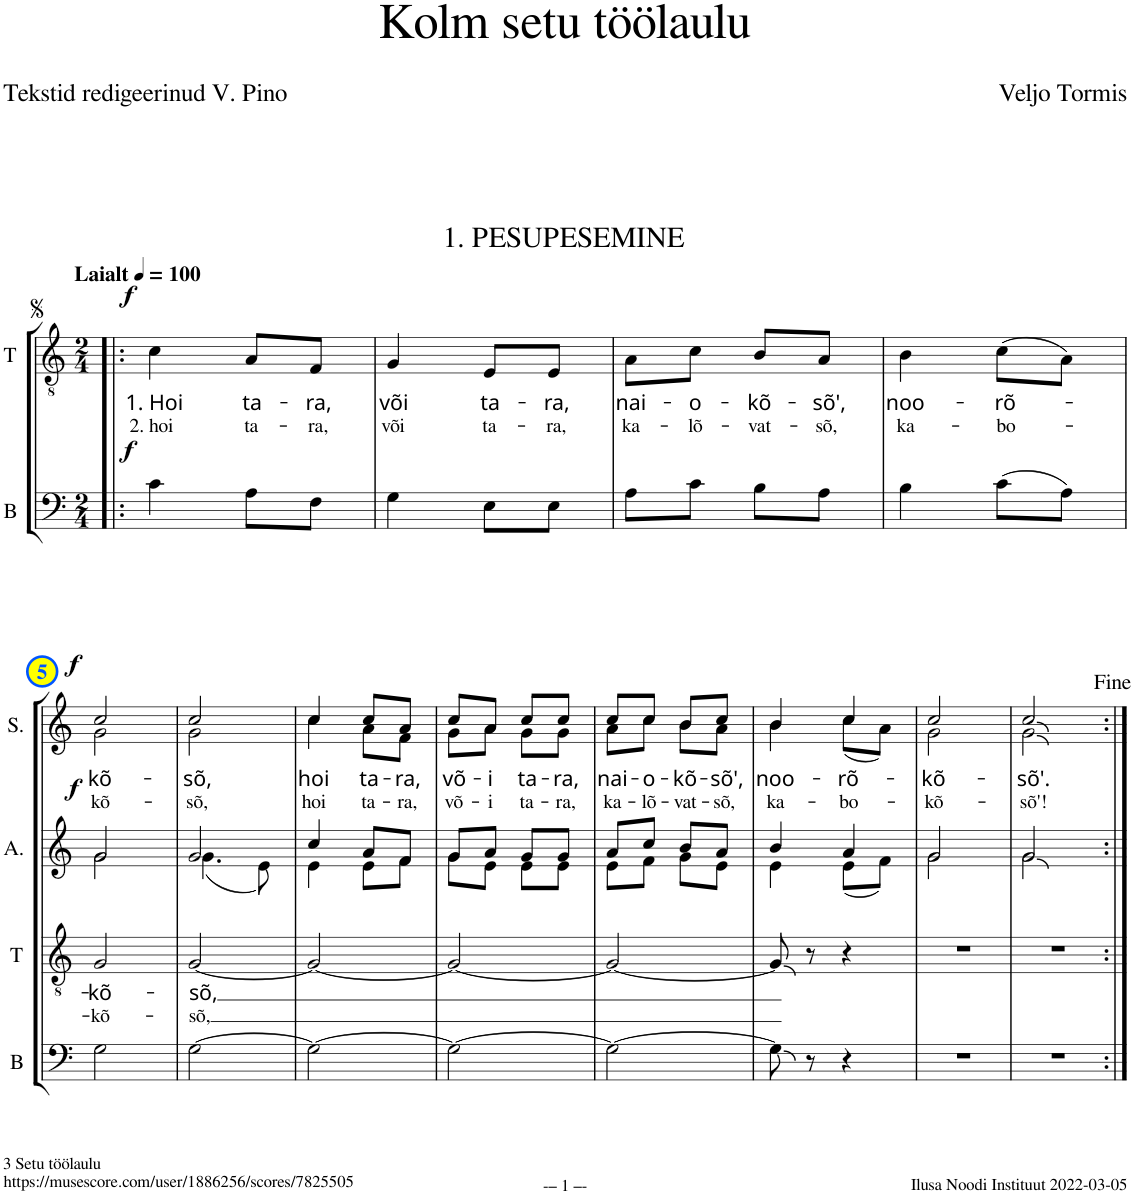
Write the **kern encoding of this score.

**kern	**dynam	**kern	**text	**text	**dynam	**kern	**dynam	**kern	**text	**text	**dynam
*part4	*part4	*part3	*part3	*part3	*part3	*part2	*part2	*part1	*part1	*part1	*part1
*staff4	*staff4	*staff3	*staff3	*staff3	*staff3	*staff2	*staff2	*staff1	*staff1	*staff1	*staff1
*I"B	*	*I"T	*	*	*	*I"Alto	*	*I"Soprano	*	*	*
*I'B	*	*I'T	*	*	*	*I'A.	*	*I'S.	*	*	*
*clefF4	*	*clefGv2	*	*	*	*clefG2	*	*clefG2	*	*	*
*	*	*	*	*	*	*Trd1c2	*	*	*	*	*
*k[]	*	*k[]	*	*	*	*k[]	*	*k[]	*	*	*
*M2/4	*	*M2/4	*	*	*	*M2/4	*	*M2/4	*	*	*
*MM100	*	*MM100	*	*	*	*MM100	*	*MM100	*	*	*
=1!|:	=1!|:	=1!|:	=1!|:	=1!|:	=1!|:	=1!|:	=1!|:	=1!|:	=1!|:	=1!|:	=1!|:
!	!	!	!	!	!	!	!	!LO:TX:a:B:t=Laialt	!	!	!
!	!LO:DY:a	!	!LO:LY:b	!LO:LY:b	!LO:DY:a	!	!	!	!	!	!
4c\	f	4c\	1. Hoi	2. hoi	f	2r	.	2r	.	.	.
!	!	!	!LO:LY:b	!LO:LY:b	!	!	!	!	!	!	!
8A\L	.	8A/L	ta-	ta-	.	.	.	.	.	.	.
!	!	!	!LO:LY:b	!LO:LY:b	!	!	!	!	!	!	!
8F\J	.	8F/J	-ra,	-ra,	.	.	.	.	.	.	.
=2	=2	=2	=2	=2	=2	=2	=2	=2	=2	=2	=2
!	!	!	!LO:LY:b	!LO:LY:b	!	!	!	!	!	!	!
4G\	.	4G/	või	või	.	2r	.	2r	.	.	.
!	!	!	!LO:LY:b	!LO:LY:b	!	!	!	!	!	!	!
8E\L	.	8E/L	ta-	ta-	.	.	.	.	.	.	.
!	!	!	!LO:LY:b	!LO:LY:b	!	!	!	!	!	!	!
8E\J	.	8E/J	-ra,	-ra,	.	.	.	.	.	.	.
=3	=3	=3	=3	=3	=3	=3	=3	=3	=3	=3	=3
!	!	!	!LO:LY:b	!LO:LY:b	!	!	!	!	!	!	!
8A\L	.	8A\L	nai-	ka-	.	2r	.	2r	.	.	.
!	!	!	!LO:LY:b	!LO:LY:b	!	!	!	!	!	!	!
8c\J	.	8c\J	-o-	-lõ-	.	.	.	.	.	.	.
!	!	!	!LO:LY:b	!LO:LY:b	!	!	!	!	!	!	!
8B\L	.	8B/L	-kõ-	-vat-	.	.	.	.	.	.	.
!	!	!	!LO:LY:b	!LO:LY:b	!	!	!	!	!	!	!
8A\J	.	8A/J	-sõ',	-sõ,	.	.	.	.	.	.	.
=4	=4	=4	=4	=4	=4	=4	=4	=4	=4	=4	=4
!	!	!	!LO:LY:b	!LO:LY:b	!	!	!	!	!	!	!
4B\	.	4B\	noo-	ka-	.	2r	.	2r	.	.	.
!	!	!	!LO:LY:b	!LO:LY:b	!	!	!	!	!	!	!
(8c\L	.	(8c\L	-rõ-	-bo-	.	.	.	.	.	.	.
8A\J)	.	8A\J)	.	.	.	.	.	.	.	.	.
!!LO:LB:g=z
=5	=5	=5	=5	=5	=5	=5	=5	=5	=5	=5	=5
!	!	!	!LO:LY:b	!LO:LY:b	!	!	!LO:DY:a	!	!LO:LY:b	!LO:LY:b	!LO:DY:a
*	*	*	*	*	*	*^	*	*^	*	*	*
2G\	.	2G/	-kõ-	-kõ-	.	2g/	2g\	f	2cc/	2g\	-kõ-	-kõ-	f
=6	=6	=6	=6	=6	=6	=6	=6	=6	=6	=6	=6	=6	=6
!	!	!	!LO:LY:b	!LO:LY:b	!	!	!	!	!	!	!LO:LY:b	!LO:LY:b	!
[2G\	.	[2G/	-sõ,	-sõ,	.	2g/	(4.g\	.	2cc/	2g\	-sõ,	-sõ,	.
.	.	.	.	.	.	.	8e\)	.	.	.	.	.	.
=7	=7	=7	=7	=7	=7	=7	=7	=7	=7	=7	=7	=7	=7
!	!	!	!	!	!	!	!	!	!	!	!LO:LY:b	!LO:LY:b	!
2G\_	.	2G/_	.	.	.	4cc/	4e\	.	4cc/	4cc\	hoi	hoi	.
!	!	!	!	!	!	!	!	!	!	!	!LO:LY:b	!LO:LY:b	!
.	.	.	.	.	.	8a/L	8e\L	.	8cc/L	8a\L	ta-	ta-	.
!	!	!	!	!	!	!	!	!	!	!	!LO:LY:b	!LO:LY:b	!
.	.	.	.	.	.	8f/J	8f\J	.	8a/J	8f\J	-ra,	-ra,	.
=8	=8	=8	=8	=8	=8	=8	=8	=8	=8	=8	=8	=8	=8
!	!	!	!	!	!	!	!	!	!	!	!LO:LY:b	!LO:LY:b	!
2G\_	.	2G/_	.	.	.	8g/L	8g\L	.	8cc/L	8g\L	võ-	võ-	.
!	!	!	!	!	!	!	!	!	!	!	!LO:LY:b	!LO:LY:b	!
.	.	.	.	.	.	8a/J	8e\J	.	8a/J	8a\J	-i	-i	.
!	!	!	!	!	!	!	!	!	!	!	!LO:LY:b	!LO:LY:b	!
.	.	.	.	.	.	8g/L	8e\L	.	8cc/L	8g\L	ta-	ta-	.
!	!	!	!	!	!	!	!	!	!	!	!LO:LY:b	!LO:LY:b	!
.	.	.	.	.	.	8g/J	8e\J	.	8cc/J	8g\J	-ra,	-ra,	.
=9	=9	=9	=9	=9	=9	=9	=9	=9	=9	=9	=9	=9	=9
!	!	!	!	!	!	!	!	!	!	!	!LO:LY:b	!LO:LY:b	!
2G\_	.	2G/_	.	.	.	8a/L	8e\L	.	8cc/L	8a\L	nai-	ka-	.
!	!	!	!	!	!	!	!	!	!	!	!LO:LY:b	!LO:LY:b	!
.	.	.	.	.	.	8cc/J	8f\J	.	8cc/J	8cc\J	-o-	-lõ-	.
!	!	!	!	!	!	!	!	!	!	!	!LO:LY:b	!LO:LY:b	!
.	.	.	.	.	.	8b/L	8g\L	.	8b/L	8b\L	-kõ-	-vat-	.
!	!	!	!	!	!	!	!	!	!	!	!LO:LY:b	!LO:LY:b	!
.	.	.	.	.	.	8a/J	8e\J	.	8cc/J	8a\J	-sõ',	-sõ,	.
=10	=10	=10	=10	=10	=10	=10	=10	=10	=10	=10	=10	=10	=10
!	!	!	!	!	!	!	!	!	!	!	!LO:LY:b	!LO:LY:b	!
8G\]	.	8G/]	.	.	.	4b/	4e\	.	4b/	4b\	noo-	ka-	.
8r	.	8r	.	.	.	.	.	.	.	.	.	.	.
!	!	!	!	!	!	!	!	!	!	!	!LO:LY:b	!LO:LY:b	!
4r	.	4r	.	.	.	4a/	(8e\L	.	4cc/	(8cc\L	-rõ-	-bo-	.
.	.	.	.	.	.	.	8f\J)	.	.	8a\J)	.	.	.
=11	=11	=11	=11	=11	=11	=11	=11	=11	=11	=11	=11	=11	=11
!	!	!	!	!	!	!	!	!	!	!	!LO:LY:b	!LO:LY:b	!
2r	.	2r	.	.	.	2g/	2g\	.	2cc/	2g\	-kõ-	-kõ-	.
=12	=12	=12	=12	=12	=12	=12	=12	=12	=12	=12	=12	=12	=12
!	!	!	!	!	!	!	!	!	!	!	!LO:LY:b	!LO:LY:b	!
2r	.	2r	.	.	.	2g/	2g\	.	2cc/	2g\	-sõ'.	-sõ'!	.
*	*	*	*	*	*	*v	*v	*	*	*	*	*	*
*	*	*	*	*	*	*	*	*v	*v	*	*	*
=:|!	=:|!	=:|!	=:|!	=:|!	=:|!	=:|!	=:|!	=:|!	=:|!	=:|!	=:|!
*-	*-	*-	*-	*-	*-	*-	*-	*-	*-	*-	*-
